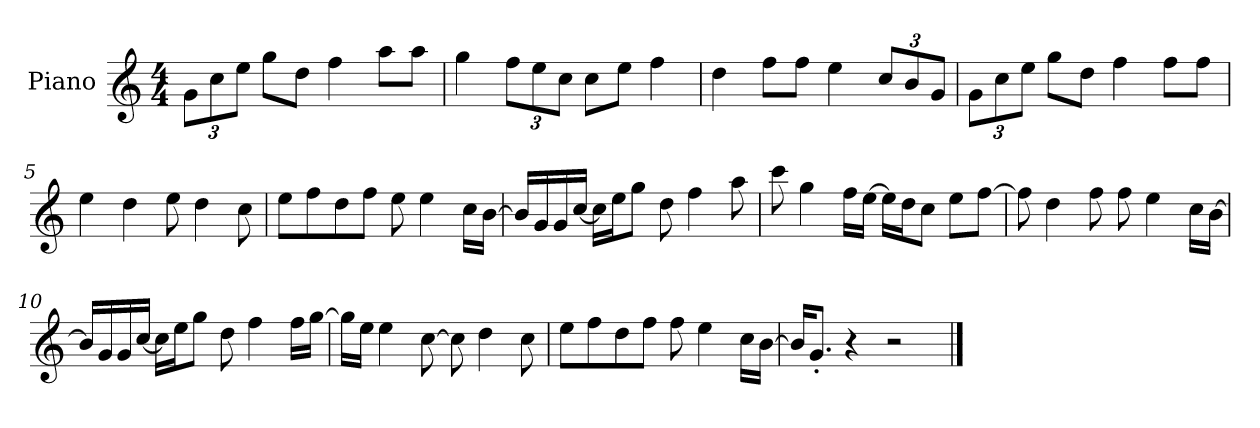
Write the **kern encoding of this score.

**kern
*part1
*staff1
*I"Piano
*I'P-no
*clefG2
*k[]
*M4/4
*MM90
*Xbrackettup
=1
12g\L
12cc\
12ee\J
8gg\L
8dd\J
4ff\
8aa\L
8aa\J
=2
4gg\
12ff\L
12ee\
12cc\J
8cc\L
8ee\J
4ff\
=3
4dd\
8ff\L
8ff\J
4ee\
12cc/L
12b/
12g/J
=4
12g\L
12cc\
12ee\J
8gg\L
8dd\J
4ff\
8ff\L
8ff\J
=5
4ee\
4dd\
8ee\
4dd\
8cc\
!!LO:LB:g=z
=6
8ee\L
8ff\
8dd\
8ff\J
8ee\
4ee\
16cc\LL
[16b\JJ
=7
16b/LL]
16g/
16g/
[16cc/JJ
16cc\LL]
16ee\J
8gg\J
8dd\
4ff\
8aa\
=8
8ccc\
4gg\
16ff\LL
[16ee\JJ
16ee\LL]
16dd\J
8cc\J
8ee\L
[8ff\J
=9
8ff\]
4dd\
8ff\
8ff\
4ee\
16cc\LL
[16b\JJ
!!LO:LB:g=z
=10
16b/LL]
16g/
16g/
[16cc/JJ
16cc\LL]
16ee\J
8gg\J
8dd\
4ff\
16ff\LL
[16gg\JJ
=11
16gg\LL]
16ee\JJ
4ee\
[8cc\
8cc\]
4dd\
8cc\
=12
8ee\L
8ff\
8dd\
8ff\J
8ff\
4ee\
16cc\LL
[16b\JJ
=13
16b/KL]
8.g'/J
4r
2r
==
*-
